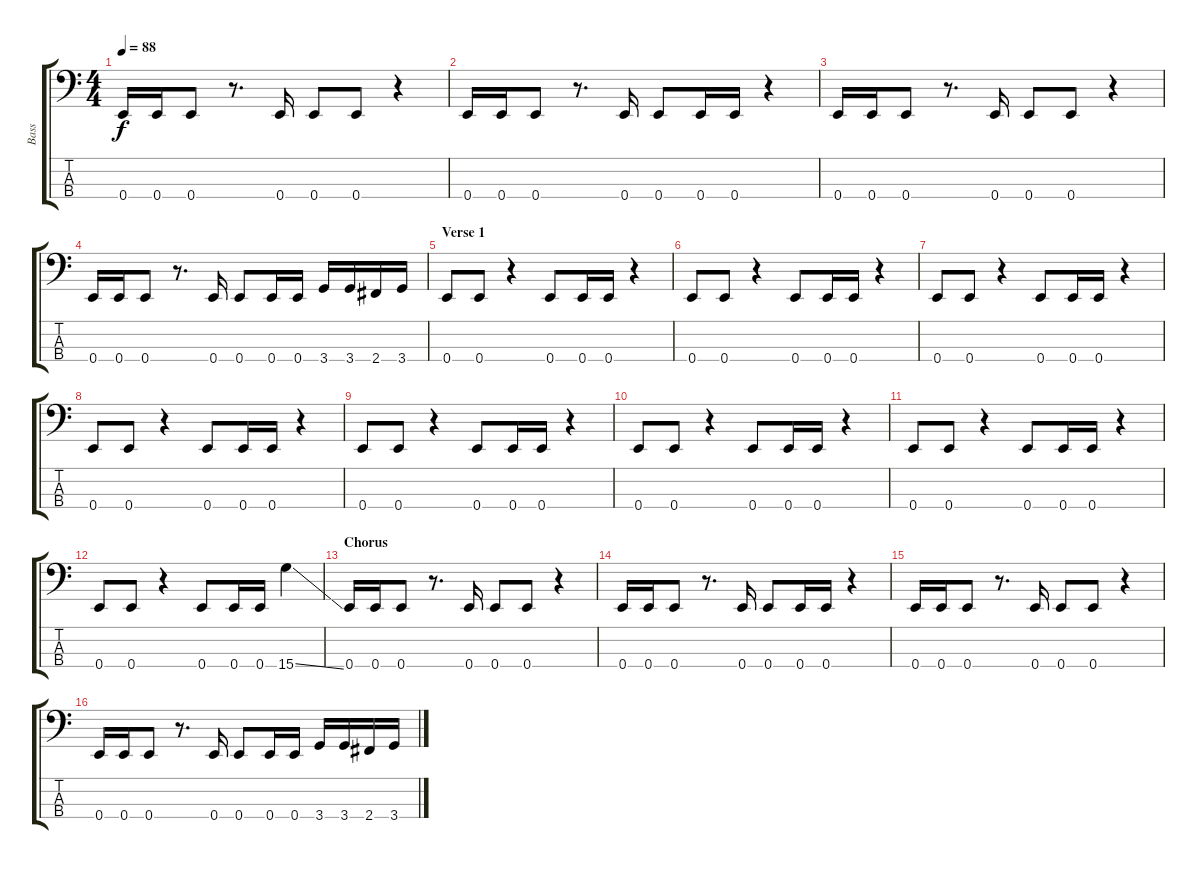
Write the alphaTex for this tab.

\track ("Bass" "Bass") {instrument electricbassfinger}
\staff {score tabs}
\tuning (G2 D2 A1 E1) {hide}
\ts (4 4)
\tempo 88
\clef f4
\ks c
0.4.16{dy f instrument electricbassfinger} 0.4.16 0.4.8 r.8{d} 0.4.16 0.4.8 0.4.8 r.4 |
0.4.16 0.4.16 0.4.8 r.8{d} 0.4.16 0.4.8 0.4.16 0.4.16 r.4 |
0.4.16 0.4.16 0.4.8 r.8{d} 0.4.16 0.4.8 0.4.8 r.4 |
0.4.16 0.4.16 0.4.8 r.8{d} 0.4.16 0.4.8 0.4.16 0.4.16 3.4.16 3.4.16 2.4.16 3.4.16 |
\section ("" "Verse 1")
0.4.8 0.4.8 r.4 0.4.8 0.4.16 0.4.16 r.4 |
0.4.8 0.4.8 r.4 0.4.8 0.4.16 0.4.16 r.4 |
0.4.8 0.4.8 r.4 0.4.8 0.4.16 0.4.16 r.4 |
0.4.8 0.4.8 r.4 0.4.8 0.4.16 0.4.16 r.4 |
0.4.8 0.4.8 r.4 0.4.8 0.4.16 0.4.16 r.4 |
0.4.8 0.4.8 r.4 0.4.8 0.4.16 0.4.16 r.4 |
0.4.8 0.4.8 r.4 0.4.8 0.4.16 0.4.16 r.4 |
0.4.8 0.4.8 r.4 0.4.8 0.4.16 0.4.16 15.4{ss}.4 |
\section ("" "Chorus")
0.4.16 0.4.16 0.4.8 r.8{d} 0.4.16 0.4.8 0.4.8 r.4 |
0.4.16 0.4.16 0.4.8 r.8{d} 0.4.16 0.4.8 0.4.16 0.4.16 r.4 |
0.4.16 0.4.16 0.4.8 r.8{d} 0.4.16 0.4.8 0.4.8 r.4 |
0.4.16 0.4.16 0.4.8 r.8{d} 0.4.16 0.4.8 0.4.16 0.4.16 3.4.16 3.4.16 2.4.16 3.4.16
